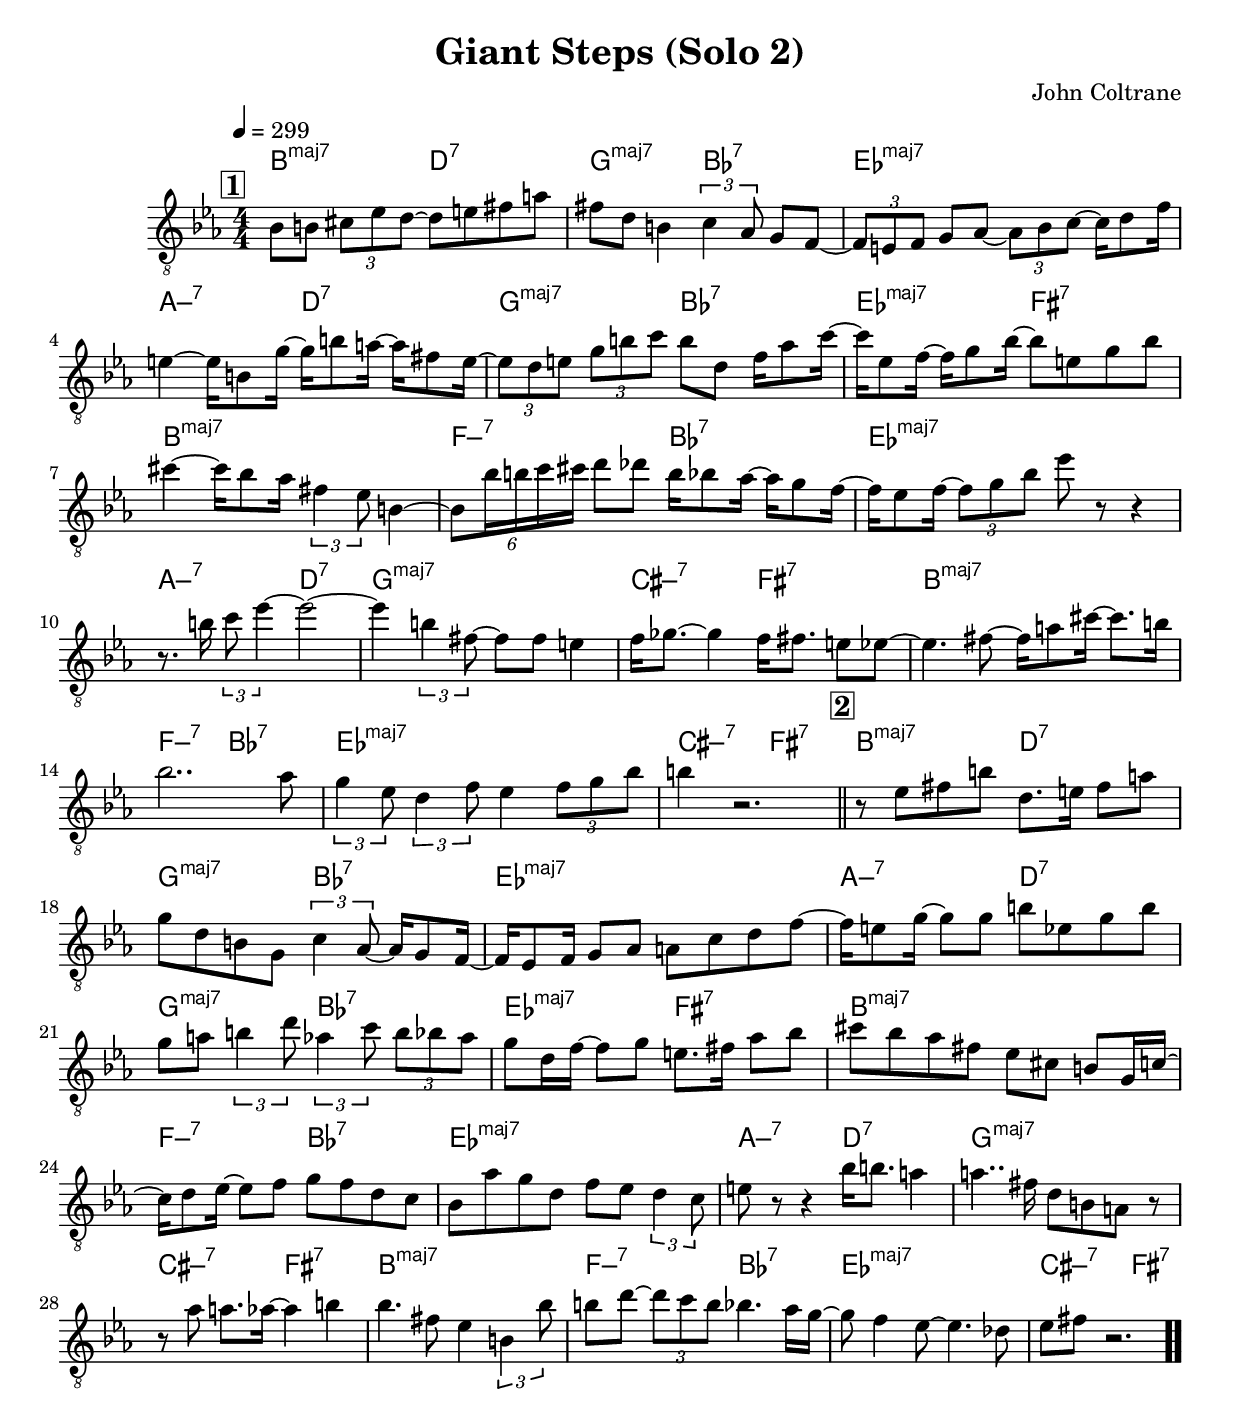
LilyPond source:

\version "2.13.2"

#(ly:set-option 'point-and-click #f)

\header {
  title = "Giant Steps (Solo 2)"
  composer = "John Coltrane"
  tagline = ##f
}
global =
{
    \override Staff.TimeSignature #'style = #'()
    \time 4/4
    \clef "treble_8"
    \key es \major
    \override Rest #'direction = #'0
    \override MultiMeasureRest #'staff-position = #0
}
\score
{
<<
    \transpose c' c'

    \new ChordNames { \chords {
      \set majorSevenSymbol = \markup { "maj7" }
      \set minorChordModifier = \markup { \char ##x2013 }
      
      | b2:maj d2:7 | g2:maj bes2:7 | es1:maj | a2:min7 d2:7 | g2:maj bes2:7 | es2:maj fis2:7 | b1:maj | f2:min7 bes2:7 
      | es1:maj | a2:min7 d2:7 | g1:maj | cis2:min7 fis2:7 | b1:maj | f2:min7 bes2:7 | es1:maj | cis2:min7 fis2:7 
      | b2:maj d2:7 | g2:maj bes2:7 | es1:maj | a2:min7 d2:7 | g2:maj bes2:7 | es2:maj fis2:7 | b1:maj | f2:min7 bes2:7 
      | es1:maj | a2:min7 d2:7 | g1:maj | cis2:min7 fis2:7 | b1:maj | f2:min7 bes2:7 | es1:maj | cis2:min7 fis2:7|
      }
      }

    \new Staff
    <<
    \transpose c' c'

    {
      \global
  		%\override Score.MetronomeMark #'transparent = ##t
  		%\override Score.MetronomeMark #'stencil = ##f
  		
  		\override HorizontalBracket #'direction = #UP
  		\override HorizontalBracket #'bracket-flare = #'(0 . 0)
  		
  		\override TextSpanner #'dash-fraction = #1.0
  		\override TextSpanner #'bound-details #'left #'text = \markup{ \concat{\draw-line #'(0 . -1.0) \draw-line #'(1.0 . 0) }}
  		\override TextSpanner #'bound-details #'right #'text = \markup{ \concat{ \draw-line #'(1.0 . 0) \draw-line #'(0 . -1.0) }}
          \set Score.markFormatter = #format-mark-box-numbers


      \tempo 4 = 299
      \set Score.currentBarNumber = #1
     
      \bar "||" \mark \default bes8 b8 \tuplet 3/2 {cis'8 es'8 d'8~} d'8 e'8 fis'8 a'8 
      | fis'8 d'8 b4 \tuplet 3/2 {c'4 aes8} g8 f8~ 
      | \tuplet 3/2 {f8 e8 f8} g8 aes8~ \tuplet 3/2 {aes8 bes8 c'8~} c'16 d'8 f'16 
      | e'4~ e'16 b8 g'16~ g'16 b'8 a'16~ a'16 fis'8 e'16~ 
      | \tuplet 3/2 {e'8 d'8 e'8} \tuplet 3/2 {g'8 b'8 c''8} b'8 d'8 f'16 aes'8 c''16~ 
      | c''16 es'8 f'16~ f'16 g'8 bes'16~ bes'8 e'8 g'8 bes'8 
      | cis''4~ cis''16 bes'8 aes'16 \tuplet 3/2 {fis'4 es'8} b4~ 
      | \tuplet 6/4 {b8 bes'16 b'16 c''16 cis''16} d''8 des''8 b'16 bes'8 aes'16~ aes'16 g'8 f'16~ 
      | f'16 es'8 f'16~ \tuplet 3/2 {f'8 g'8 bes'8} es''8 r8 r4 
      | r8. b'16 \tuplet 3/2 {c''8 es''4~} es''2~ 
      | es''4 \tuplet 3/2 {b'4 fis'8~} fis'8 fis'8 e'4 
      | f'16 ges'8.~ ges'4 f'16 fis'8. e'8 es'8~ 
      | es'4. fis'8~ fis'16 a'8 cis''16~ cis''8. b'16 
      | bes'2.. aes'8 
      | \tuplet 3/2 {g'4 es'8} \tuplet 3/2 {d'4 f'8} es'4 \tuplet 3/2 {f'8 g'8 bes'8} 
      | b'4 r2. 
      \bar "||" \mark \default r8 es'8 fis'8 b'8 d'8. e'16 fis'8 a'8 
      | g'8 d'8 b8 g8 \tuplet 3/2 {c'4 aes8~} aes16 g8 f16~ 
      | f16 es8 f16 g8 aes8 a8 c'8 d'8 f'8~ 
      | f'16 e'8 g'16~ g'8 g'8 b'8 es'8 g'8 b'8 
      | g'8 a'8 \tuplet 3/2 {b'4 d''8} \tuplet 3/2 {aes'4 c''8} \tuplet 3/2 {b'8 bes'8 aes'8} 
      | g'8 d'16 f'16~ f'8 g'8 e'8. fis'16 aes'8 bes'8 
      | cis''8 bes'8 aes'8 fis'8 es'8 cis'8 b8 g16 c'16~ 
      | c'16 d'8 es'16~ es'8 f'8 g'8 f'8 d'8 c'8 
      | bes8 aes'8 g'8 d'8 f'8 es'8 \tuplet 3/2 {d'4 c'8} 
      | e'8 r8 r4 bes'16 b'8. a'4 
      | a'4.. fis'16 d'8 b8 a8 r8 
      | r8 aes'8 a'8. aes'16~ aes'4 b'4 
      | bes'4. fis'8 es'4 \tuplet 3/2 {b4 bes'8} 
      | b'8 d''8~ \tuplet 3/2 {d''8 c''8 b'8} bes'4. aes'16 g'16~ 
      | g'8 f'4 es'8~ es'4. des'8 
      | es'8 fis'8 r2.\bar  ".."
    }
    >>
>>    
}
